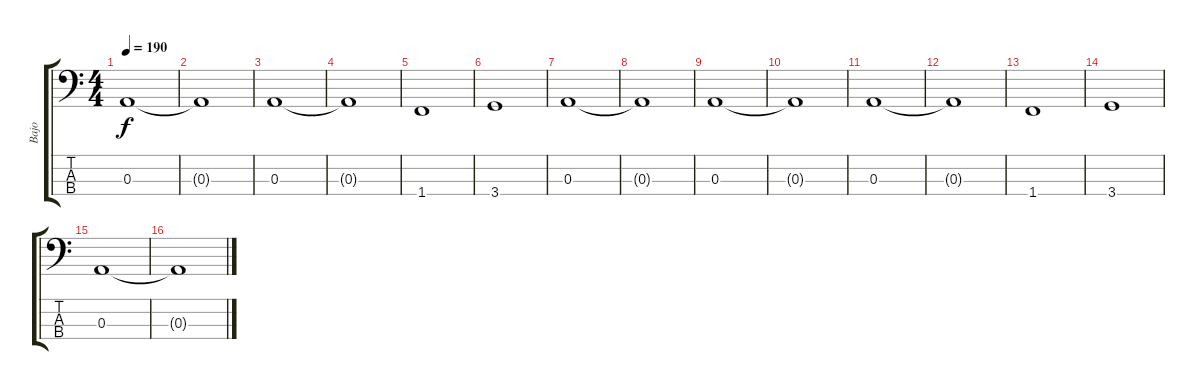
\track ("Bajo" "Bajo") {instrument electricbassfinger}
\staff {score tabs}
\tuning (G2 D2 A1 E1) {hide}
\ts (4 4)
\tempo 190
\clef f4
\ks c
0.3.1{dy f volume 9} |
0.3{t}.1 |
0.3.1 |
0.3{t}.1 |
1.4.1 |
3.4.1 |
0.3.1 |
0.3{t}.1 |
0.3.1{volume 7} |
0.3{t}.1 |
0.3.1 |
0.3{t}.1 |
1.4.1 |
3.4.1 |
0.3.1 |
0.3{t}.1
